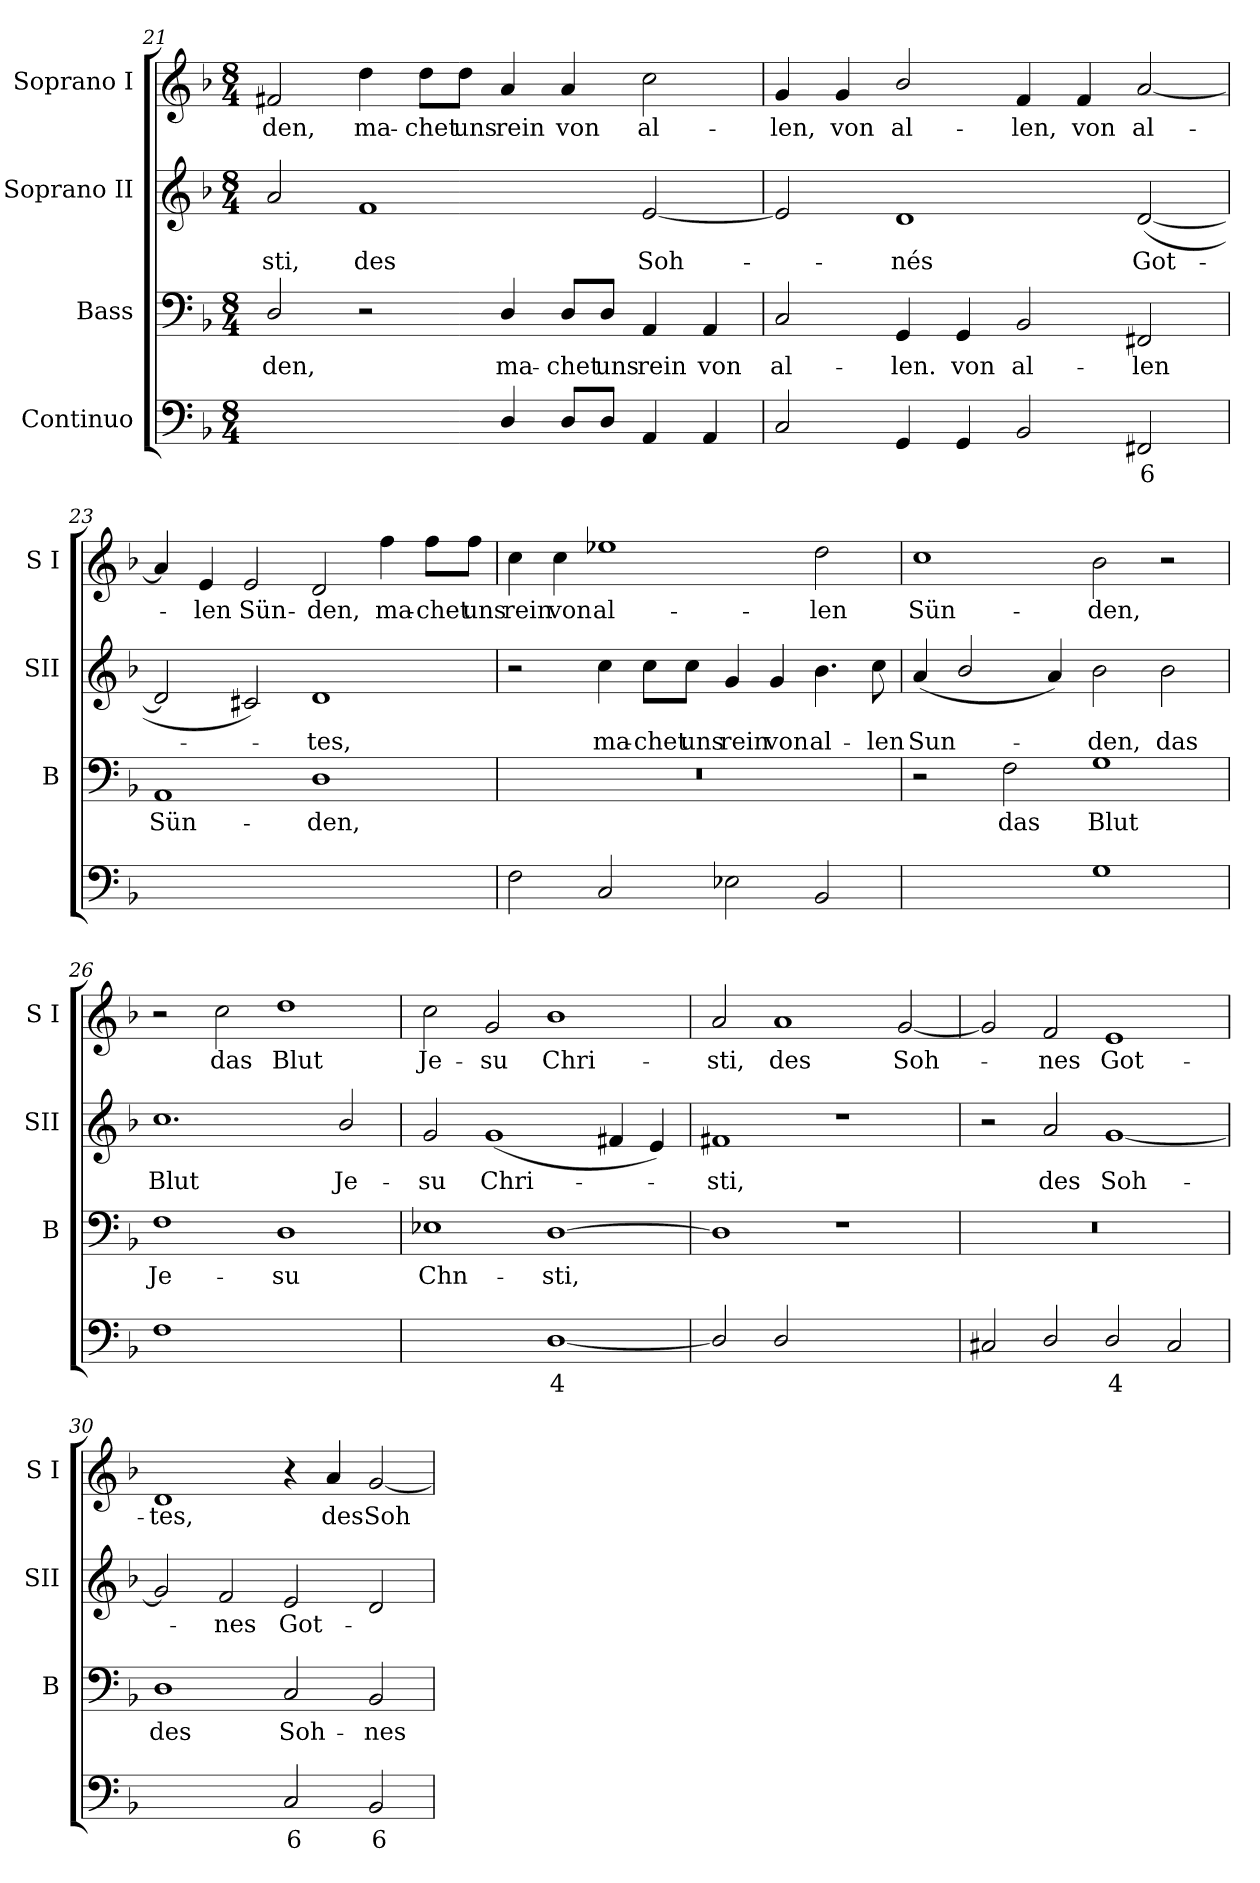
**kern	**text	**kern	**text	**kern	**text	**kern	**text
*part4	*part4	*part3	*part3	*part2	*part2	*part1	*part1
*staff4	*staff4	*staff3	*staff3	*staff2	*staff2	*staff1	*staff1
*I"Continuo	*	*I"Bass	*	*I"Soprano II	*	*I"Soprano I	*
*	*	*I'B	*	*I'SII	*	*I'S I	*
!!LO:LB:g=z
*clefF4	*	*clefF4	*	*clefG2	*	*clefG2	*
*k[b-]	*	*k[b-]	*	*k[b-]	*	*k[b-]	*
*F:	*	*F:	*	*F:	*	*F:	*
*M8/4	*	*M8/4	*	*M8/4	*	*M8/4	*
=21	=21	=21	=21	=21	=21	=21	=21
!	!	!	!LO:LY:b	!	!LO:LY:b	!	!LO:LY:b
[2Dyy	.	2D/	-den,	2a	sti,	2f#X	-den,
!	!	!	!	!	!LO:LY:b	!	!LO:LY:b
2Dyy]	.	2r	.	1f	des	4dd	ma-
!	!	!	!	!	!	!	!LO:LY:b
.	.	.	.	.	.	8dd\L	-chet
!	!	!	!	!	!	!	!LO:LY:b
.	.	.	.	.	.	8dd\J	uns
!	!	!	!LO:LY:b	!	!	!	!LO:LY:b
4D/	.	4D/	ma-	.	.	4a	rein
!	!	!	!LO:LY:b	!	!	!	!LO:LY:b
8D/L	.	8D/L	-chet	.	.	4a	von
!	!	!	!LO:LY:b	!	!	!	!
8D/J	.	8D/J	uns	.	.	.	.
!	!	!	!LO:LY:b	!	!LO:LY:b	!	!LO:LY:b
4AA	.	4AA	rein	[2e	Soh-	2cc	al-
!	!	!	!LO:LY:b	!	!	!	!
4AA	.	4AA	von	.	.	.	.
=22	=22	=22	=22	=22	=22	=22	=22
!	!	!	!LO:LY:b	!	!	!	!LO:LY:b
2C	.	2C	al-	2e]	.	4g	-len,
!	!	!	!	!	!	!	!LO:LY:b
.	.	.	.	.	.	4g	von
!	!	!	!LO:LY:b	!	!LO:LY:b	!	!LO:LY:b
4GG	.	4GG	-len.	1d	nés	2b-/	al-
!	!	!	!LO:LY:b	!	!	!	!
4GG	.	4GG	von	.	.	.	.
!	!	!	!LO:LY:b	!	!	!	!LO:LY:b
2BB-	.	2BB-	al-	.	.	4f	-len,
!	!	!	!	!	!	!	!LO:LY:b
.	.	.	.	.	.	4f	von
!	!LO:LY:b	!	!LO:LY:b	!	!LO:LY:b	!	!LO:LY:b
2FF#X	6	2FF#X	-len	(<[2d	Got-	[2a	al-
=23	=23	=23	=23	=23	=23	=23	=23
!	!LO:LY:b	!	!LO:LY:b	!	!	!	!
[2AAyy	4	1AA	Sün-	2d]	.	4a]	.
!	!	!	!	!	!	!	!LO:LY:b
.	.	.	.	.	.	4e	len
!	!LO:LY:b	!	!	!	!	!	!LO:LY:b
2AAyy]	3	.	.	2c#X)	.	2e	Sün-
!	!	!	!LO:LY:b	!	!LO:LY:b	!	!LO:LY:b
[2Dyy	.	1D	-den,	1d	tes,	2d	-den,
!	!	!	!	!	!	!	!LO:LY:b
2Dyy]	.	.	.	.	.	4ff	ma-
!	!	!	!	!	!	!	!LO:LY:b
.	.	.	.	.	.	8ff\L	-chet
!	!	!	!	!	!	!	!LO:LY:b
.	.	.	.	.	.	8ff\J	uns
!!LO:LB:g=z
=24	=24	=24	=24	=24	=24	=24	=24
!	!	!	!	!	!	!	!LO:LY:b
2F	.	0r	.	2r	.	4cc	rein
!	!	!	!	!	!	!	!LO:LY:b
.	.	.	.	.	.	4cc	von
!	!	!	!	!	!LO:LY:b	!	!LO:LY:b
2C	.	.	.	4cc	ma-	1ee-X	al-
!	!	!	!	!	!LO:LY:b	!	!
.	.	.	.	8cc\L	-chet	.	.
!	!	!	!	!	!LO:LY:b	!	!
.	.	.	.	8cc\J	uns	.	.
!	!	!	!	!	!LO:LY:b	!	!
2E-X	.	.	.	4g	rein	.	.
!	!	!	!	!	!LO:LY:b	!	!
.	.	.	.	4g	von	.	.
!	!	!	!	!	!LO:LY:b	!	!LO:LY:b
2BB-	.	.	.	4.b-	al-	2dd	-len
!	!	!	!	!	!LO:LY:b	!	!
.	.	.	.	8cc	-len	.	.
=25	=25	=25	=25	=25	=25	=25	=25
!	!LO:LY:b	!	!	!	!LO:LY:b	!	!LO:LY:b
[4Fyy	3	2r	.	(<4a	Sun-	1cc	Sün-
!	!LO:LY:b	!	!	!	!	!	!
2Fyy_	4	.	.	2b-/	.	.	.
!	!	!	!LO:LY:b	!	!	!	!
.	.	2F	das	.	.	.	.
!	!LO:LY:b	!	!	!	!	!	!
4Fyy]	3	.	.	4a)	.	.	.
!	!	!	!LO:LY:b	!	!LO:LY:b	!	!LO:LY:b
1G	.	1G	Blut	2b-	den,	2b-	-den,
!	!	!	!	!	!LO:LY:b	!	!
.	.	.	.	2b-	das	2r	.
=26	=26	=26	=26	=26	=26	=26	=26
!	!	!	!LO:LY:b	!	!LO:LY:b	!	!
1F	.	1F	Je-	1.cc	Blut	2r	.
!	!	!	!	!	!	!	!LO:LY:b
.	.	.	.	.	.	2cc	das
!	!LO:LY:b	!	!LO:LY:b	!	!	!	!LO:LY:b
[2Dyy	7	1D	-su	.	.	1dd	Blut
!	!LO:LY:b	!	!	!	!LO:LY:b	!	!
2Dyy]	6	.	.	2b-/	Je-	.	.
=27	=27	=27	=27	=27	=27	=27	=27
!	!LO:LY:b	!	!LO:LY:b	!	!LO:LY:b	!	!LO:LY:b
[2E-Xyy	6	1E-X	Chn-	2g	-su	2cc	Je-
!	!LO:LY:b	!	!	!	!LO:LY:b	!	!LO:LY:b
2E-yy]	3	.	.	(<1g	Chri-	2g	-su
!	!LO:LY:b	!	!LO:LY:b	!	!	!	!LO:LY:b
[1D/	4	[1D	-sti,	.	.	1b-	Chri-
.	.	.	.	4f#X	.	.	.
.	.	.	.	4e)	.	.	.
=28	=28	=28	=28	=28	=28	=28	=28
!	!	!	!	!	!LO:LY:b	!	!LO:LY:b
2D/]	.	1D]	.	1f#X	sti,	2a	-sti,
!	!	!	!	!	!	!	!LO:LY:b
2D/	.	.	.	.	.	1a	des
!	!LO:LY:b	!	!	!	!	!	!
[2BBnyy	7	1r	.	1r	.	.	.
!	!LO:LY:b	!	!	!	!	!	!LO:LY:b
2BByy]	6	.	.	.	.	[2g	Soh-
!!LO:LB:g=z
=29	=29	=29	=29	=29	=29	=29	=29
2C#X	.	0r	.	2r	.	2g]	.
!	!	!	!	!	!LO:LY:b	!	!LO:LY:b
2D/	.	.	.	2a	des	2f	nes
!	!LO:LY:b	!	!	!	!LO:LY:b	!	!LO:LY:b
2D/	4	.	.	[1g	Soh-	1e	Got-
2C#	.	.	.	.	.	.	.
=30	=30	=30	=30	=30	=30	=30	=30
!	!LO:LY:b	!	!LO:LY:b	!	!	!	!LO:LY:b
[2Dyy	4	1D	des	2g]	.	1d	-tes,
!	!LO:LY:b	!	!	!	!LO:LY:b	!	!
2Dyy]	3	.	.	2f	nes	.	.
!	!LO:LY:b	!	!LO:LY:b	!	!LO:LY:b	!	!
2C	6	2C	Soh-	2e	Got-	4r	.
!	!	!	!	!	!	!	!LO:LY:b
.	.	.	.	.	.	4a	des
!	!LO:LY:b	!	!LO:LY:b	!	!	!	!LO:LY:b
2BB-	6	2BB-	-nes	2d	.	[2g	Soh-
=	=	=	=	=	=	=	=
*-	*-	*-	*-	*-	*-	*-	*-
